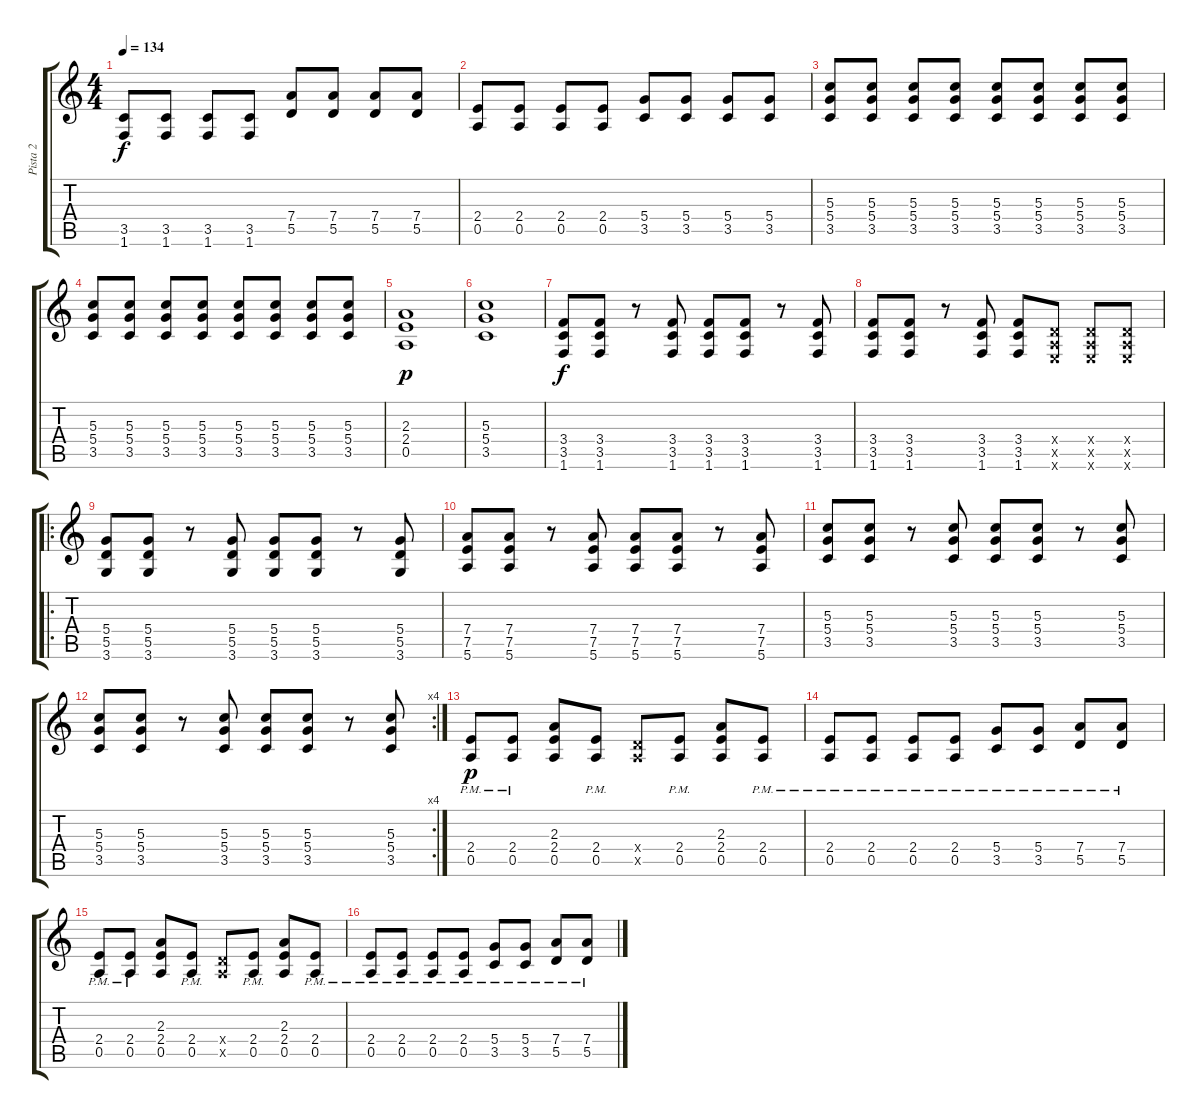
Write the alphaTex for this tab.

\track ("Pista 2" "Pista 2") {instrument overdrivenguitar}
\staff {score tabs}
\tuning (E4 B3 G3 D3 A2 E2) {hide}
\ts (4 4)
\tempo 134
\clef g2
\ks c
(3.5 1.6).8{dy f} (3.5 1.6).8 (3.5 1.6).8 (3.5 1.6).8 (7.4 5.5).8 (7.4 5.5).8 (7.4 5.5).8 (7.4 5.5).8 |
(2.4 0.5).8 (2.4 0.5).8 (2.4 0.5).8 (2.4 0.5).8 (5.4 3.5).8 (5.4 3.5).8 (5.4 3.5).8 (5.4 3.5).8 |
(5.3 5.4 3.5).8 (5.3 5.4 3.5).8 (5.3 5.4 3.5).8 (5.3 5.4 3.5).8 (5.3 5.4 3.5).8 (5.3 5.4 3.5).8 (5.3 5.4 3.5).8 (5.3 5.4 3.5).8 |
(5.3 5.4 3.5).8 (5.3 5.4 3.5).8 (5.3 5.4 3.5).8 (5.3 5.4 3.5).8 (5.3 5.4 3.5).8 (5.3 5.4 3.5).8 (5.3 5.4 3.5).8 (5.3 5.4 3.5).8 |
(2.3 2.4 0.5).1{dy p} |
(5.3 5.4 3.5).1 |
(3.4 3.5 1.6).8{dy f} (3.4 3.5 1.6).8 r.8 (3.4 3.5 1.6).8 (3.4 3.5 1.6).8 (3.4 3.5 1.6).8 r.8 (3.4 3.5 1.6).8 |
(3.4 3.5 1.6).8 (3.4 3.5 1.6).8 r.8 (3.4 3.5 1.6).8 (3.4 3.5 1.6).8 (0.4{x} 0.5{x} 0.6{x}).8 (0.4{x} 0.5{x} 0.6{x}).8 (0.4{x} 0.5{x} 0.6{x}).8 |
\ro
(5.4 5.5 3.6).8 (5.4 5.5 3.6).8 r.8 (5.4 5.5 3.6).8 (5.4 5.5 3.6).8 (5.4 5.5 3.6).8 r.8 (5.4 5.5 3.6).8 |
(7.4 7.5 5.6).8 (7.4 7.5 5.6).8 r.8 (7.4 7.5 5.6).8 (7.4 7.5 5.6).8 (7.4 7.5 5.6).8 r.8 (7.4 7.5 5.6).8 |
(5.3 5.4 3.5).8 (5.3 5.4 3.5).8 r.8 (5.3 5.4 3.5).8 (5.3 5.4 3.5).8 (5.3 5.4 3.5).8 r.8 (5.3 5.4 3.5).8 |
\rc 4
(5.3 5.4 3.5).8 (5.3 5.4 3.5).8 r.8 (5.3 5.4 3.5).8 (5.3 5.4 3.5).8 (5.3 5.4 3.5).8 r.8 (5.3 5.4 3.5).8 |
(2.4{pm} 0.5{pm}).8{dy p} (2.4{pm} 0.5{pm}).8 (2.3 2.4 0.5).8 (2.4 0.5{pm}).8 (0.4{x} 0.5{x}).8 (2.4 0.5{pm}).8 (2.3 2.4 0.5).8 (2.4 0.5{pm}).8 |
(2.4 0.5{pm}).8 (2.4 0.5{pm}).8 (2.4 0.5{pm}).8 (2.4 0.5{pm}).8 (5.4 3.5{pm}).8 (5.4 3.5{pm}).8 (7.4 5.5{pm}).8 (7.4 5.5{pm}).8 |
(2.4 0.5{pm}).8 (2.4 0.5{pm}).8 (2.3 2.4 0.5).8 (2.4{pm} 0.5).8 (0.4{x} 0.5{x}).8 (2.4{pm} 0.5).8 (2.3 2.4 0.5).8 (2.4{pm} 0.5).8 |
(2.4{pm} 0.5).8 (2.4{pm} 0.5).8 (2.4{pm} 0.5).8 (2.4{pm} 0.5).8 (5.4 3.5{pm}).8 (5.4 3.5{pm}).8 (7.4 5.5{pm}).8 (7.4 5.5{pm}).8
